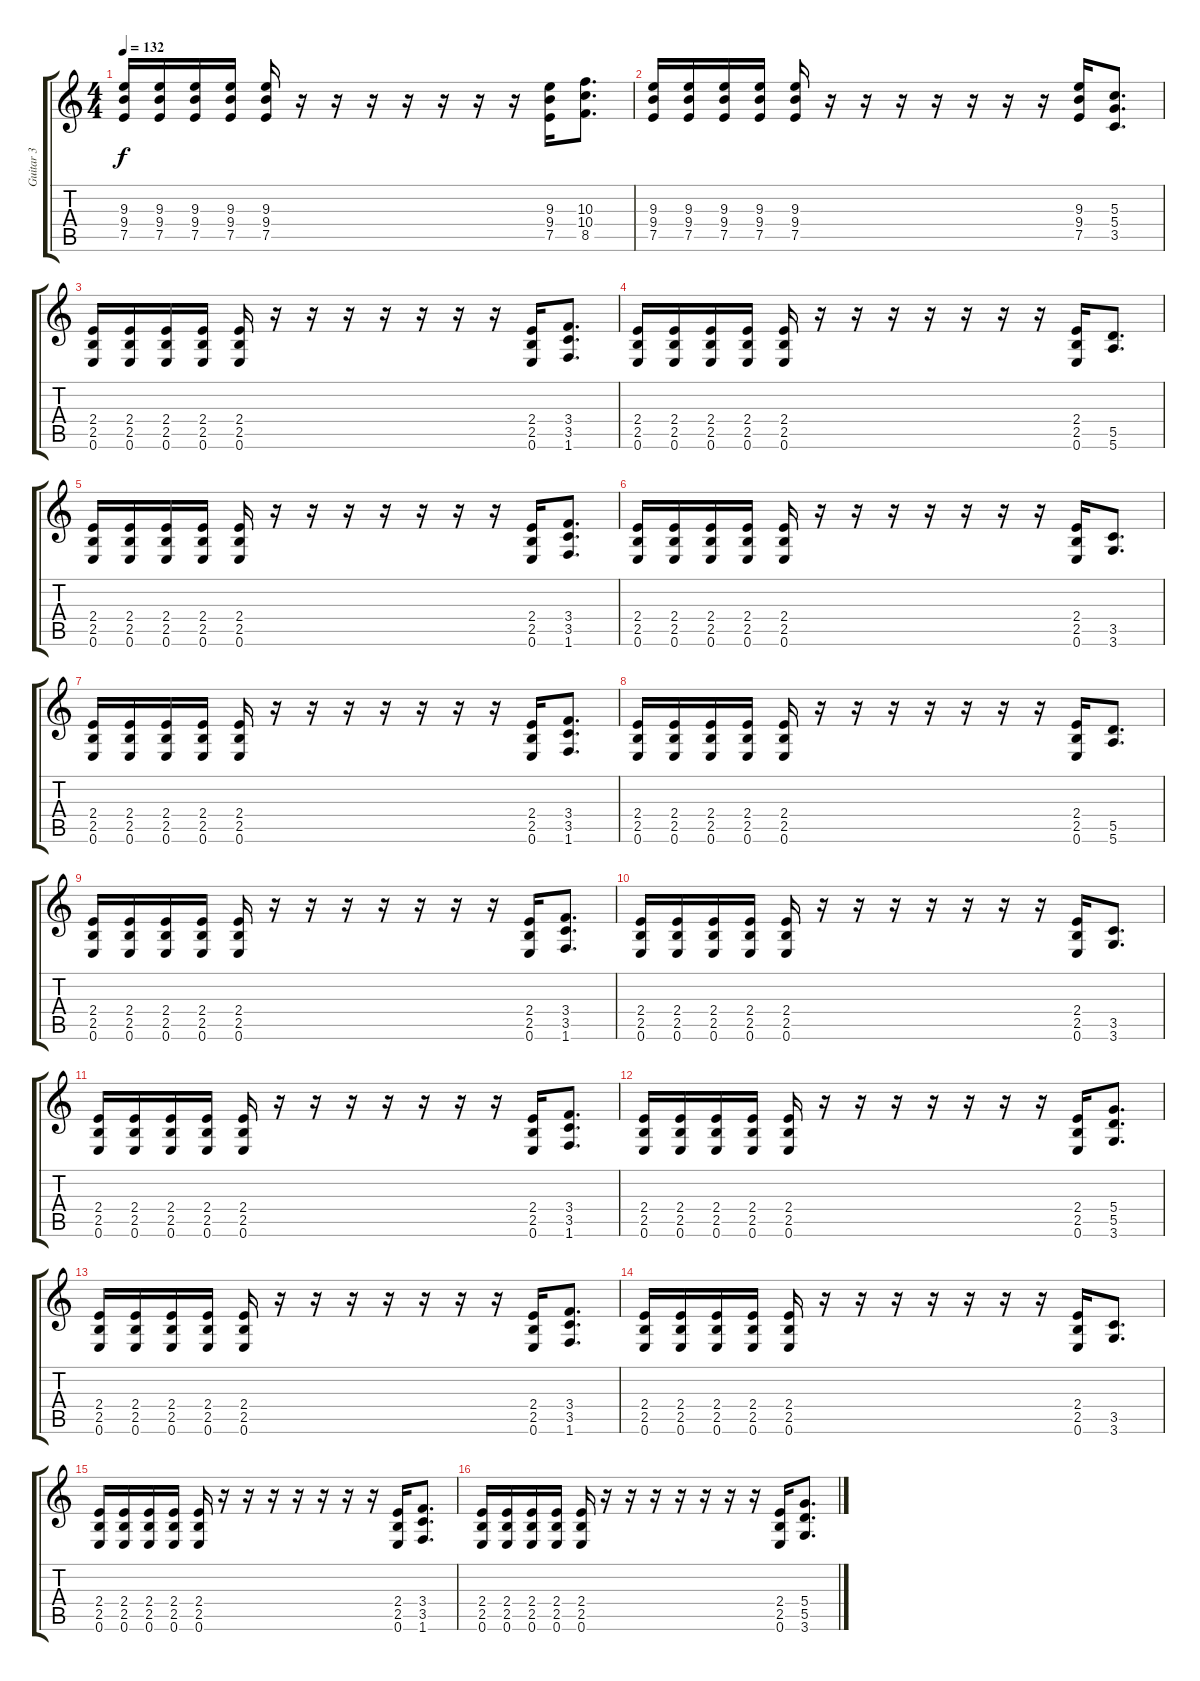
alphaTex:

\track ("Guitar 3" "Guitar 3") {instrument distortionguitar}
\staff {score tabs}
\tuning (E4 B3 G3 D3 A2 E2) {hide}
\ts (4 4)
\tempo 132
\clef g2
\ks c
(9.3 9.4 7.5).16{dy f} (9.3 9.4 7.5).16 (9.3 9.4 7.5).16 (9.3 9.4 7.5).16 (9.3 9.4 7.5).16 r.16 r.16 r.16 r.16 r.16 r.16 r.16 (9.3 9.4 7.5).16 (10.3 10.4 8.5).8{d} |
(9.3 9.4 7.5).16 (9.3 9.4 7.5).16 (9.3 9.4 7.5).16 (9.3 9.4 7.5).16 (9.3 9.4 7.5).16 r.16 r.16 r.16 r.16 r.16 r.16 r.16 (9.3 9.4 7.5).16 (5.3 5.4 3.5).8{d} |
(2.4 2.5 0.6).16 (2.4 2.5 0.6).16 (2.4 2.5 0.6).16 (2.4 2.5 0.6).16 (2.4 2.5 0.6).16 r.16 r.16 r.16 r.16 r.16 r.16 r.16 (2.4 2.5 0.6).16 (3.4 3.5 1.6).8{d} |
(2.4 2.5 0.6).16 (2.4 2.5 0.6).16 (2.4 2.5 0.6).16 (2.4 2.5 0.6).16 (2.4 2.5 0.6).16 r.16 r.16 r.16 r.16 r.16 r.16 r.16 (2.4 2.5 0.6).16 (5.5 5.6).8{d} |
(2.4 2.5 0.6).16 (2.4 2.5 0.6).16 (2.4 2.5 0.6).16 (2.4 2.5 0.6).16 (2.4 2.5 0.6).16 r.16 r.16 r.16 r.16 r.16 r.16 r.16 (2.4 2.5 0.6).16 (3.4 3.5 1.6).8{d} |
(2.4 2.5 0.6).16 (2.4 2.5 0.6).16 (2.4 2.5 0.6).16 (2.4 2.5 0.6).16 (2.4 2.5 0.6).16 r.16 r.16 r.16 r.16 r.16 r.16 r.16 (2.4 2.5 0.6).16 (3.5 3.6).8{d} |
(2.4 2.5 0.6).16 (2.4 2.5 0.6).16 (2.4 2.5 0.6).16 (2.4 2.5 0.6).16 (2.4 2.5 0.6).16 r.16 r.16 r.16 r.16 r.16 r.16 r.16 (2.4 2.5 0.6).16 (3.4 3.5 1.6).8{d} |
(2.4 2.5 0.6).16 (2.4 2.5 0.6).16 (2.4 2.5 0.6).16 (2.4 2.5 0.6).16 (2.4 2.5 0.6).16 r.16 r.16 r.16 r.16 r.16 r.16 r.16 (2.4 2.5 0.6).16 (5.5 5.6).8{d} |
(2.4 2.5 0.6).16 (2.4 2.5 0.6).16 (2.4 2.5 0.6).16 (2.4 2.5 0.6).16 (2.4 2.5 0.6).16 r.16 r.16 r.16 r.16 r.16 r.16 r.16 (2.4 2.5 0.6).16 (3.4 3.5 1.6).8{d} |
(2.4 2.5 0.6).16 (2.4 2.5 0.6).16 (2.4 2.5 0.6).16 (2.4 2.5 0.6).16 (2.4 2.5 0.6).16 r.16 r.16 r.16 r.16 r.16 r.16 r.16 (2.4 2.5 0.6).16 (3.5 3.6).8{d} |
(2.4 2.5 0.6).16 (2.4 2.5 0.6).16 (2.4 2.5 0.6).16 (2.4 2.5 0.6).16 (2.4 2.5 0.6).16 r.16 r.16 r.16 r.16 r.16 r.16 r.16 (2.4 2.5 0.6).16 (3.4 3.5 1.6).8{d} |
(2.4 2.5 0.6).16 (2.4 2.5 0.6).16 (2.4 2.5 0.6).16 (2.4 2.5 0.6).16 (2.4 2.5 0.6).16 r.16 r.16 r.16 r.16 r.16 r.16 r.16 (2.4 2.5 0.6).16 (5.4 5.5 3.6).8{d} |
(2.4 2.5 0.6).16 (2.4 2.5 0.6).16 (2.4 2.5 0.6).16 (2.4 2.5 0.6).16 (2.4 2.5 0.6).16 r.16 r.16 r.16 r.16 r.16 r.16 r.16 (2.4 2.5 0.6).16 (3.4 3.5 1.6).8{d} |
(2.4 2.5 0.6).16 (2.4 2.5 0.6).16 (2.4 2.5 0.6).16 (2.4 2.5 0.6).16 (2.4 2.5 0.6).16 r.16 r.16 r.16 r.16 r.16 r.16 r.16 (2.4 2.5 0.6).16 (3.5 3.6).8{d} |
(2.4 2.5 0.6).16 (2.4 2.5 0.6).16 (2.4 2.5 0.6).16 (2.4 2.5 0.6).16 (2.4 2.5 0.6).16 r.16 r.16 r.16 r.16 r.16 r.16 r.16 (2.4 2.5 0.6).16 (3.4 3.5 1.6).8{d} |
(2.4 2.5 0.6).16 (2.4 2.5 0.6).16 (2.4 2.5 0.6).16 (2.4 2.5 0.6).16 (2.4 2.5 0.6).16 r.16 r.16 r.16 r.16 r.16 r.16 r.16 (2.4 2.5 0.6).16 (5.4 5.5 3.6).8{d}
